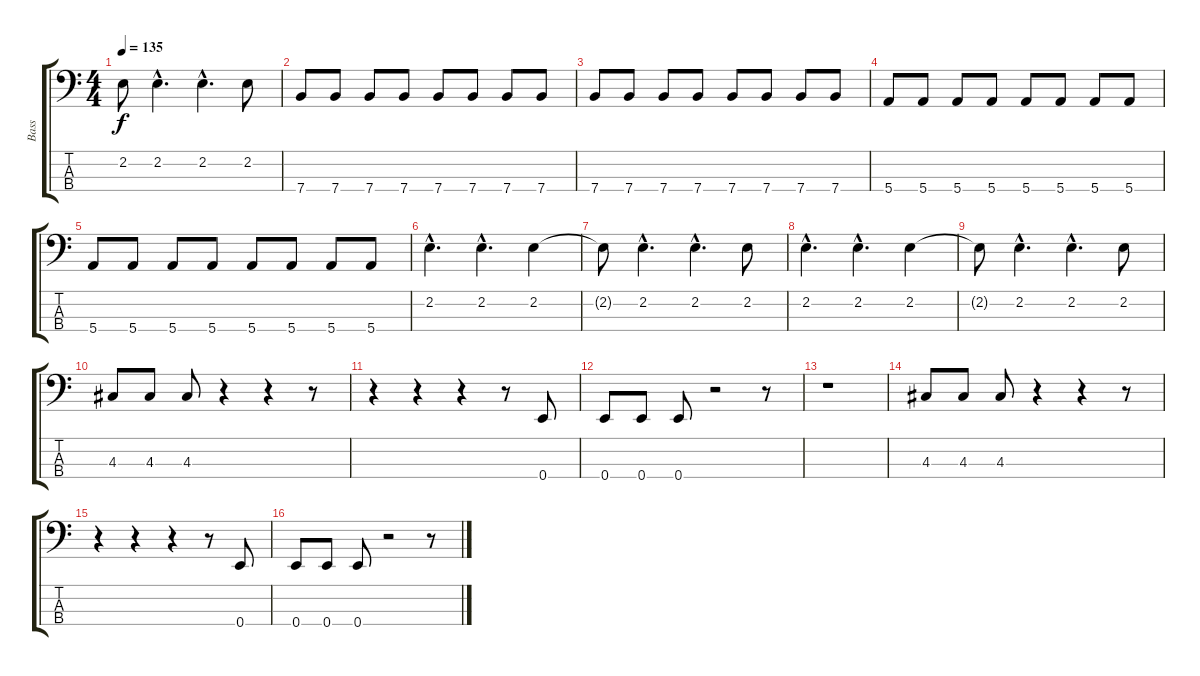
\track ("Bass" "Bass") {instrument electricbassfinger}
\staff {score tabs}
\tuning (G2 D2 A1 E1) {hide}
\ts (4 4)
\tempo 135
\clef f4
\ks c
2.2{t}.8{dy f} 2.2{hac}.4{d} 2.2{hac}.4{d} 2.2.8 |
7.4.8 7.4.8 7.4.8 7.4.8 7.4.8 7.4.8 7.4.8 7.4.8 |
7.4.8 7.4.8 7.4.8 7.4.8 7.4.8 7.4.8 7.4.8 7.4.8 |
5.4.8 5.4.8 5.4.8 5.4.8 5.4.8 5.4.8 5.4.8 5.4.8 |
5.4.8 5.4.8 5.4.8 5.4.8 5.4.8 5.4.8 5.4.8 5.4.8 |
2.2{hac}.4{d} 2.2{hac}.4{d} 2.2.4 |
2.2{t}.8 2.2{hac}.4{d} 2.2{hac}.4{d} 2.2.8 |
2.2{hac}.4{d} 2.2{hac}.4{d} 2.2.4 |
2.2{t}.8 2.2{hac}.4{d} 2.2{hac}.4{d} 2.2.8 |
4.3.8 4.3.8 4.3.8 r.4 r.4 r.8 |
r.4 r.4 r.4 r.8 0.4.8 |
0.4.8 0.4.8 0.4.8 r.2 r.8 |
r.1 |
4.3.8 4.3.8 4.3.8 r.4 r.4 r.8 |
r.4 r.4 r.4 r.8 0.4.8 |
0.4.8 0.4.8 0.4.8 r.2 r.8
